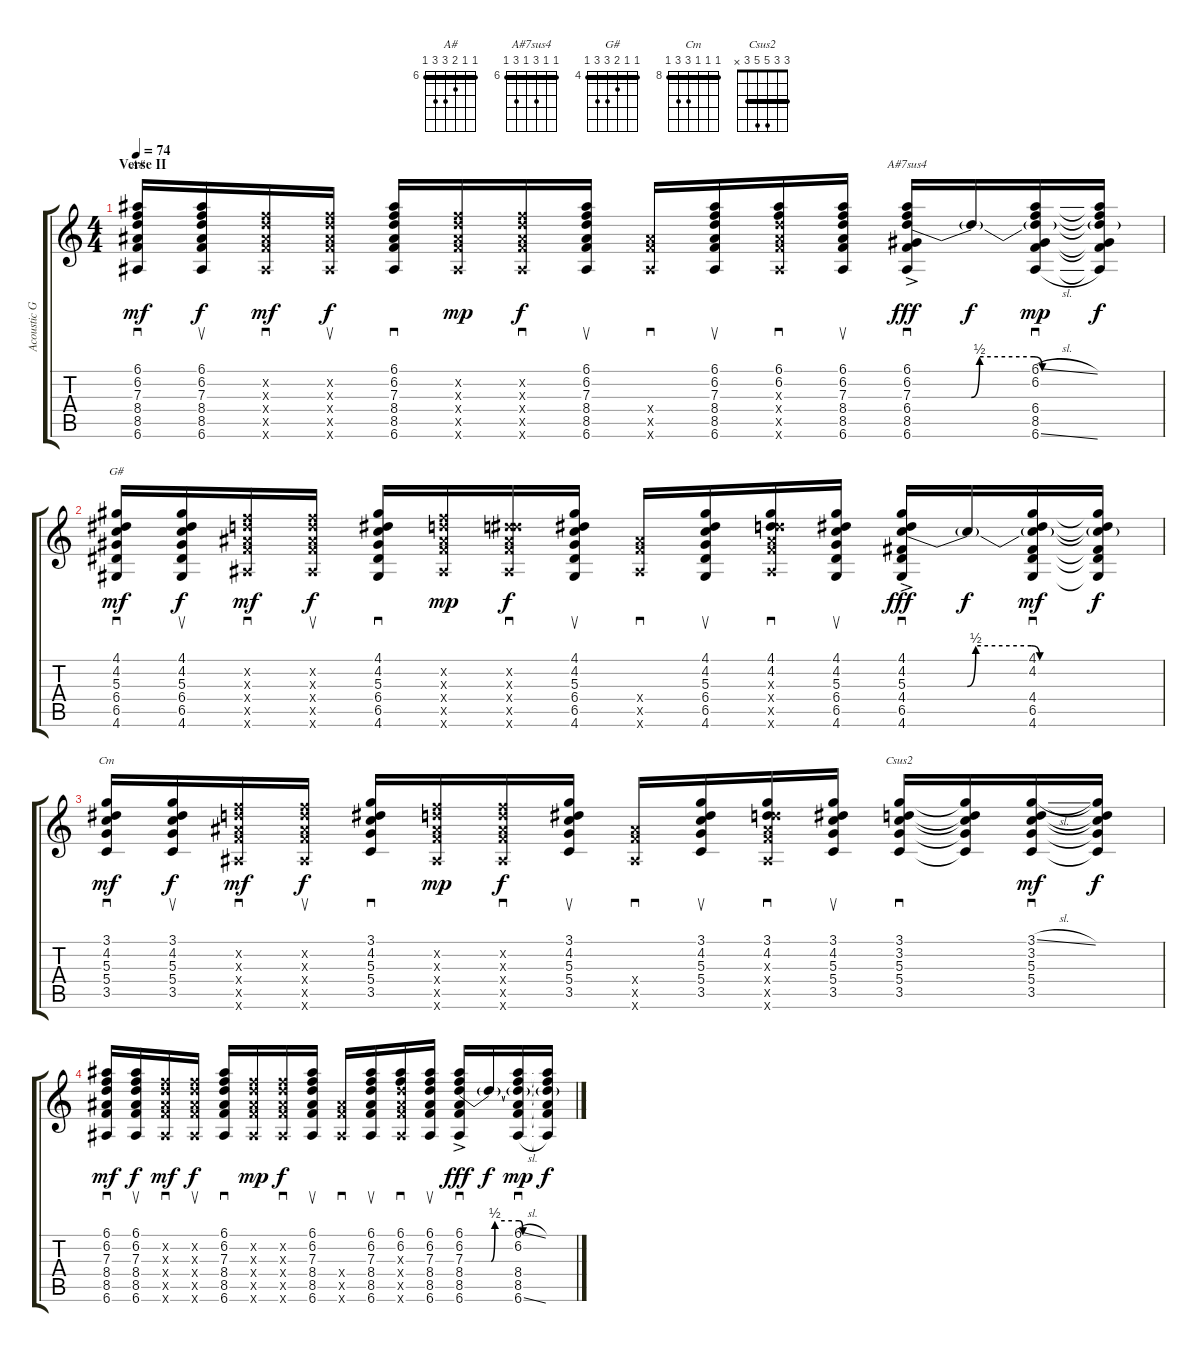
\track ("Acoustic Guitar" "Acoustic G") {instrument acousticguitarsteel}
\staff {score tabs}
\tuning (E4 B3 G3 D3 A2 E2) {hide}
\chord ("A#" 6 6 7 8 8 6) {firstfret 6 barre 6}
\chord ("A#7sus4" 6 6 8 6 8 6) {firstfret 6 barre 6}
\chord ("G#" 4 4 5 6 6 4) {firstfret 4 barre 4}
\chord ("Cm" 8 8 8 10 10 8) {firstfret 8 barre 8}
\chord ("Csus2" 3 3 5 5 3 x) {barre 3}
\ts (4 4)
\section ("" "Verse II")
\tempo 74
\clef g2
\ks c
(6.1 6.2 7.3 8.4 8.5 6.6).16{sd ch "A#" dy mf} (6.1 6.2 7.3 8.4 8.5 6.6).16{su dy f} (6.2{x} 7.3{x} 8.4{x} 8.5{x} 6.6{x}).16{sd dy mf} (6.2{x} 7.3{x} 8.4{x} 8.5{x} 6.6{x}).16{su dy f} (6.1 6.2 7.3 8.4 8.5 6.6).16{sd} (6.2{x} 7.3{x} 8.4{x} 8.5{x} 6.6{x}).16{dy mp} (6.2{x} 7.3{x} 8.4{x} 8.5{x} 6.6{x}).16{sd dy f} (6.1 6.2 7.3 8.4 8.5 6.6).16{su} (8.4{x} 8.5{x} 6.6{x}).16{sd} (6.1 6.2 7.3 8.4 8.5 6.6).16{su} (6.1 6.2 7.3{x} 8.4{x} 8.5{x} 6.6{x}).16{sd} (6.1 6.2 7.3 8.4 8.5 6.6).16{su} (6.1 6.2 7.3{be (custom 0 0 14 0 16 2 29 2 31 0 45 0 60 0) ac} 6.4 8.5 6.6).16{sd ch "A#7sus4" dy fff} 7.3{t}.16{dy f} (6.1{sl} 6.2 7.3{t} 6.4 8.5 6.6{sl}).16{sd dy mp} (6.1{t} 6.2{t} 7.3{t} 6.4{t} 8.5{t} 6.6{t}).16{dy f} |
(4.1 4.2 5.3 6.4 6.5 4.6).16{sd ch "G#" dy mf} (4.1 4.2 5.3 6.4 6.5 4.6).16{su dy f} (6.2{x} 7.3{x} 8.4{x} 8.5{x} 6.6{x}).16{sd dy mf} (6.2{x} 7.3{x} 8.4{x} 8.5{x} 6.6{x}).16{su dy f} (4.1 4.2 5.3 6.4 6.5 4.6).16{sd} (6.2{x} 7.3{x} 8.4{x} 8.5{x} 6.6{x}).16{dy mp} (4.2{x} 7.3{x} 8.4{x} 8.5{x} 6.6{x}).16{sd dy f} (4.1 4.2 5.3 6.4 6.5 4.6).16{su} (8.4{x} 8.5{x} 6.6{x}).16{sd} (4.1 4.2 5.3 6.4 6.5 4.6).16{su} (4.1 4.2 7.3{x} 8.4{x} 8.5{x} 6.6{x}).16{sd} (4.1 4.2 5.3 6.4 6.5 4.6).16{su} (4.1 4.2 5.3{be (custom 0 0 14 0 16 2 29 2 31 0 45 0 60 0) ac} 4.4 6.5 4.6).16{sd dy fff} 5.3{t}.16{dy f} (4.1 4.2 5.3{t} 4.4 6.5 4.6).16{sd dy mf} (4.1{t} 4.2{t} 5.3{t} 4.4{t} 6.5{t} 4.6{t}).16{dy f} |
(3.1 4.2 5.3 5.4 3.5).16{sd ch "Cm" dy mf} (3.1 4.2 5.3 5.4 3.5).16{su dy f} (6.2{x} 7.3{x} 8.4{x} 8.5{x} 6.6{x}).16{sd dy mf} (6.2{x} 7.3{x} 8.4{x} 8.5{x} 6.6{x}).16{su dy f} (3.1 4.2 5.3 5.4 3.5).16{sd} (6.2{x} 7.3{x} 8.4{x} 8.5{x} 6.6{x}).16{dy mp} (6.2{x} 7.3{x} 8.4{x} 8.5{x} 6.6{x}).16{sd dy f} (3.1 4.2 5.3 5.4 3.5).16{su} (8.4{x} 8.5{x} 6.6{x}).16{sd} (3.1 4.2 5.3 5.4 3.5).16{su} (3.1 4.2 7.3{x} 8.4{x} 8.5{x} 6.6{x}).16{sd} (3.1 4.2 5.3 5.4 3.5).16{su} (3.1 3.2 5.3 5.4 3.5).16{sd ch "Csus2"} (3.1{t} 3.2{t} 5.3{t} 5.4{t} 3.5{t}).16 (3.1{sl} 3.2 5.3 5.4 3.5).16{sd dy mf} (3.1{t} 3.2{t} 5.3{t} 5.4{t} 3.5{t}).16{dy f} |
(6.1 6.2 7.3 8.4 8.5 6.6).16{sd dy mf} (6.1 6.2 7.3 8.4 8.5 6.6).16{su dy f} (6.2{x} 7.3{x} 8.4{x} 8.5{x} 6.6{x}).16{sd dy mf} (6.2{x} 7.3{x} 8.4{x} 8.5{x} 6.6{x}).16{su dy f} (6.1 6.2 7.3 8.4 8.5 6.6).16{sd} (6.2{x} 7.3{x} 8.4{x} 8.5{x} 6.6{x}).16{dy mp} (6.2{x} 7.3{x} 8.4{x} 8.5{x} 6.6{x}).16{sd dy f} (6.1 6.2 7.3 8.4 8.5 6.6).16{su} (8.4{x} 8.5{x} 6.6{x}).16{sd} (6.1 6.2 7.3 8.4 8.5 6.6).16{su} (6.1 6.2 7.3{x} 8.4{x} 8.5{x} 6.6{x}).16{sd} (6.1 6.2 7.3 8.4 8.5 6.6).16{su} (6.1 6.2 7.3{be (custom 0 0 14 0 16 2 29 2 31 0 45 0 60 0) ac} 8.4 8.5 6.6).16{sd dy fff} 7.3{t}.16{dy f} (6.1{sl} 6.2 7.3{t} 8.4 8.5 6.6{sl}).16{sd dy mp} (6.1{t} 6.2{t} 7.3{t} 8.4{t} 8.5{t} 6.6{t}).16{dy f}
